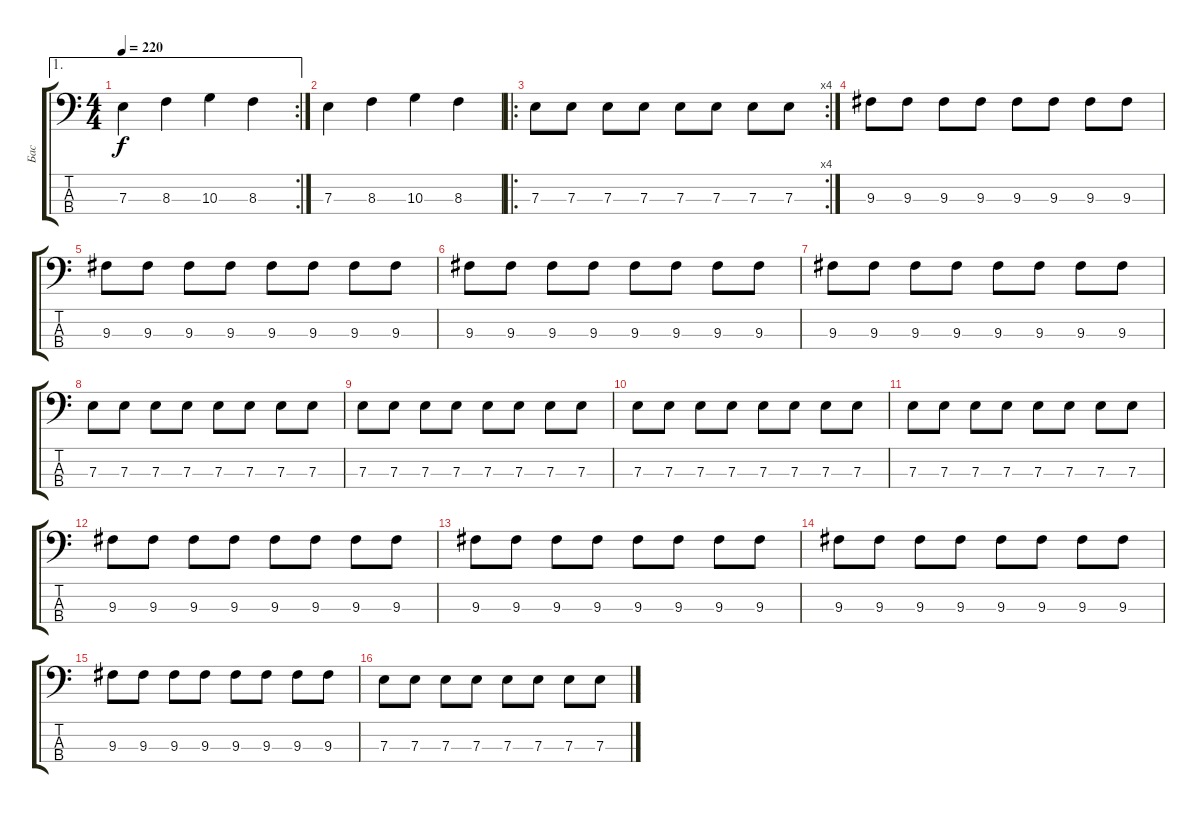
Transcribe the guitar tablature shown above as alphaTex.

\track ("Бас" "Бас") {instrument electricbassfinger}
\staff {score tabs}
\tuning (G2 D2 A1 E1) {hide}
\ae 1
\rc 2
\ts (4 4)
\tempo 220
\clef f4
\ks c
7.3.4{dy f} 8.3.4 10.3.4 8.3.4 |
7.3.4 8.3.4 10.3.4 8.3.4 |
\ro
\rc 4
7.3.8 7.3.8 7.3.8 7.3.8 7.3.8 7.3.8 7.3.8 7.3.8 |
9.3.8 9.3.8 9.3.8 9.3.8 9.3.8 9.3.8 9.3.8 9.3.8 |
9.3.8 9.3.8 9.3.8 9.3.8 9.3.8 9.3.8 9.3.8 9.3.8 |
9.3.8 9.3.8 9.3.8 9.3.8 9.3.8 9.3.8 9.3.8 9.3.8 |
9.3.8 9.3.8 9.3.8 9.3.8 9.3.8 9.3.8 9.3.8 9.3.8 |
7.3.8 7.3.8 7.3.8 7.3.8 7.3.8 7.3.8 7.3.8 7.3.8 |
7.3.8 7.3.8 7.3.8 7.3.8 7.3.8 7.3.8 7.3.8 7.3.8 |
7.3.8 7.3.8 7.3.8 7.3.8 7.3.8 7.3.8 7.3.8 7.3.8 |
7.3.8 7.3.8 7.3.8 7.3.8 7.3.8 7.3.8 7.3.8 7.3.8 |
9.3.8 9.3.8 9.3.8 9.3.8 9.3.8 9.3.8 9.3.8 9.3.8 |
9.3.8 9.3.8 9.3.8 9.3.8 9.3.8 9.3.8 9.3.8 9.3.8 |
9.3.8 9.3.8 9.3.8 9.3.8 9.3.8 9.3.8 9.3.8 9.3.8 |
9.3.8 9.3.8 9.3.8 9.3.8 9.3.8 9.3.8 9.3.8 9.3.8 |
7.3.8 7.3.8 7.3.8 7.3.8 7.3.8 7.3.8 7.3.8 7.3.8
